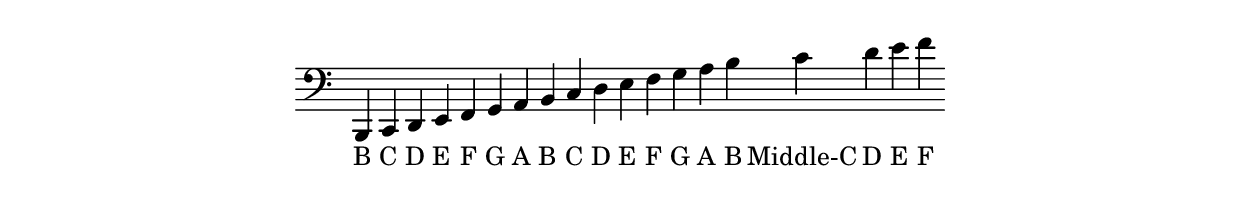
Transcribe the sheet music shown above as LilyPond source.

\version "2.18.2"
\paper {
	indent = 0\mm
	line-width = 110\mm
	oddHeaderMarkup = ""
	evenHeaderMarkup = ""
	oddFooterMarkup = ""
	evenFooterMarkup = ""
}
\header {
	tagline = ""
}
<<
	{
		\time 16/1
		\clef bass
		\override Score.KeySignature.stencil = ##f
		\override Score.TimeSignature.stencil = ##f
	
		b,, c, d, e, f, g, a, b, c d e f g a b c' d' e' f'
	}
	\addlyrics {
		B C D E F G A B C D E F G A B Middle-C D E F
	}
>>
